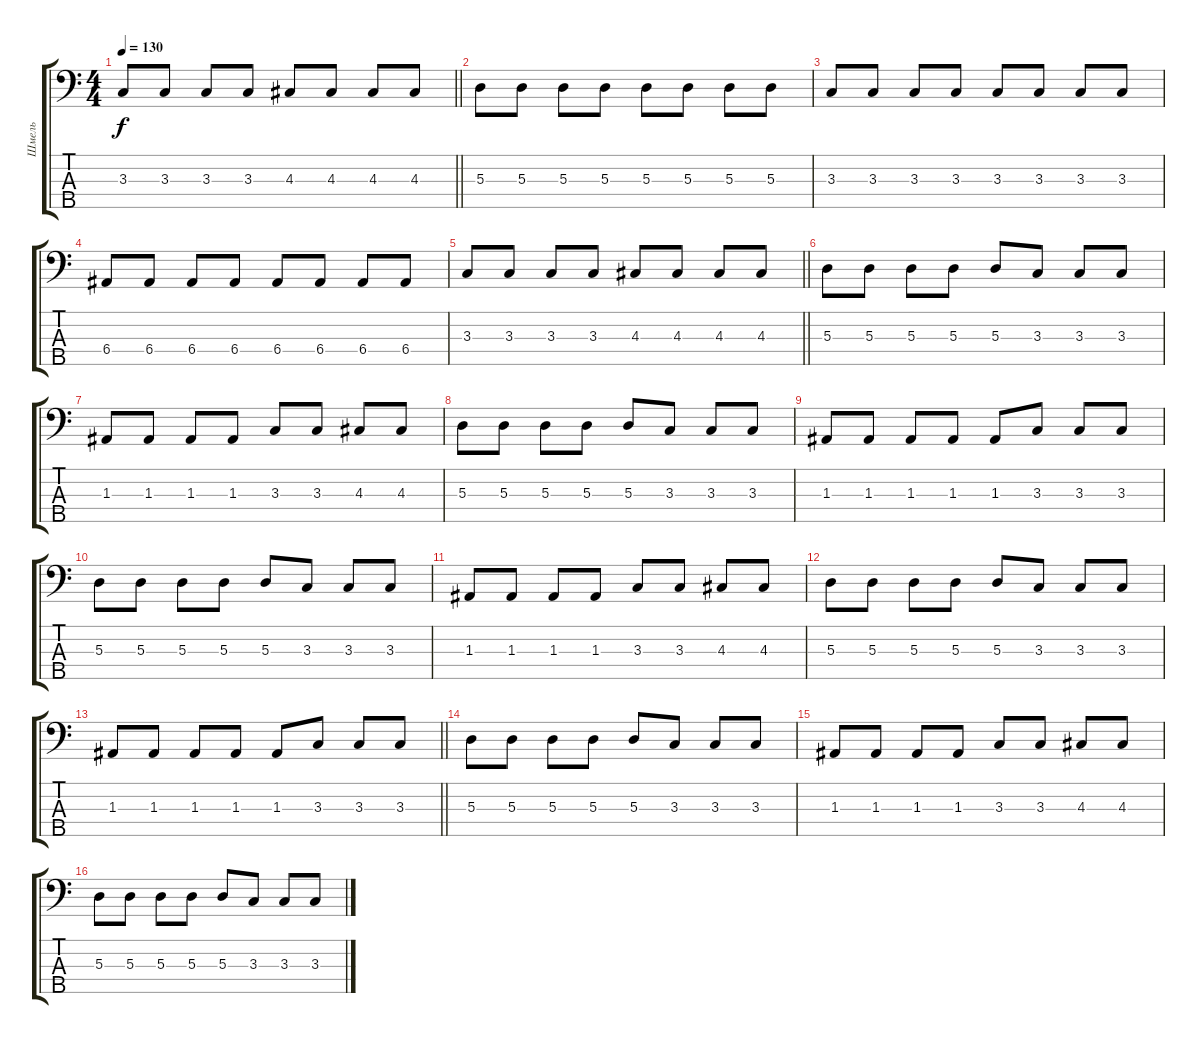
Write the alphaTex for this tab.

\track ("Шмель" "Шмель") {instrument electricbassfinger}
\staff {score tabs}
\tuning (G2 D2 A1 E1 B0) {hide}
\ts (4 4)
\tempo 130
\clef f4
\barLineRight lightlight
\ks c
3.3.8{dy f} 3.3.8 3.3.8 3.3.8 4.3.8 4.3.8 4.3.8 4.3.8 |
5.3.8 5.3.8 5.3.8 5.3.8 5.3.8 5.3.8 5.3.8 5.3.8 |
3.3.8 3.3.8 3.3.8 3.3.8 3.3.8 3.3.8 3.3.8 3.3.8 |
6.4.8 6.4.8 6.4.8 6.4.8 6.4.8 6.4.8 6.4.8 6.4.8 |
\barLineRight lightlight
3.3.8 3.3.8 3.3.8 3.3.8 4.3.8 4.3.8 4.3.8 4.3.8 |
5.3.8 5.3.8 5.3.8 5.3.8 5.3.8 3.3.8 3.3.8 3.3.8 |
1.3.8 1.3.8 1.3.8 1.3.8 3.3.8 3.3.8 4.3.8 4.3.8 |
5.3.8 5.3.8 5.3.8 5.3.8 5.3.8 3.3.8 3.3.8 3.3.8 |
1.3.8 1.3.8 1.3.8 1.3.8 1.3.8 3.3.8 3.3.8 3.3.8 |
5.3.8 5.3.8 5.3.8 5.3.8 5.3.8 3.3.8 3.3.8 3.3.8 |
1.3.8 1.3.8 1.3.8 1.3.8 3.3.8 3.3.8 4.3.8 4.3.8 |
5.3.8 5.3.8 5.3.8 5.3.8 5.3.8 3.3.8 3.3.8 3.3.8 |
\barLineRight lightlight
1.3.8 1.3.8 1.3.8 1.3.8 1.3.8 3.3.8 3.3.8 3.3.8 |
5.3.8 5.3.8 5.3.8 5.3.8 5.3.8 3.3.8 3.3.8 3.3.8 |
1.3.8 1.3.8 1.3.8 1.3.8 3.3.8 3.3.8 4.3.8 4.3.8 |
5.3.8 5.3.8 5.3.8 5.3.8 5.3.8 3.3.8 3.3.8 3.3.8
